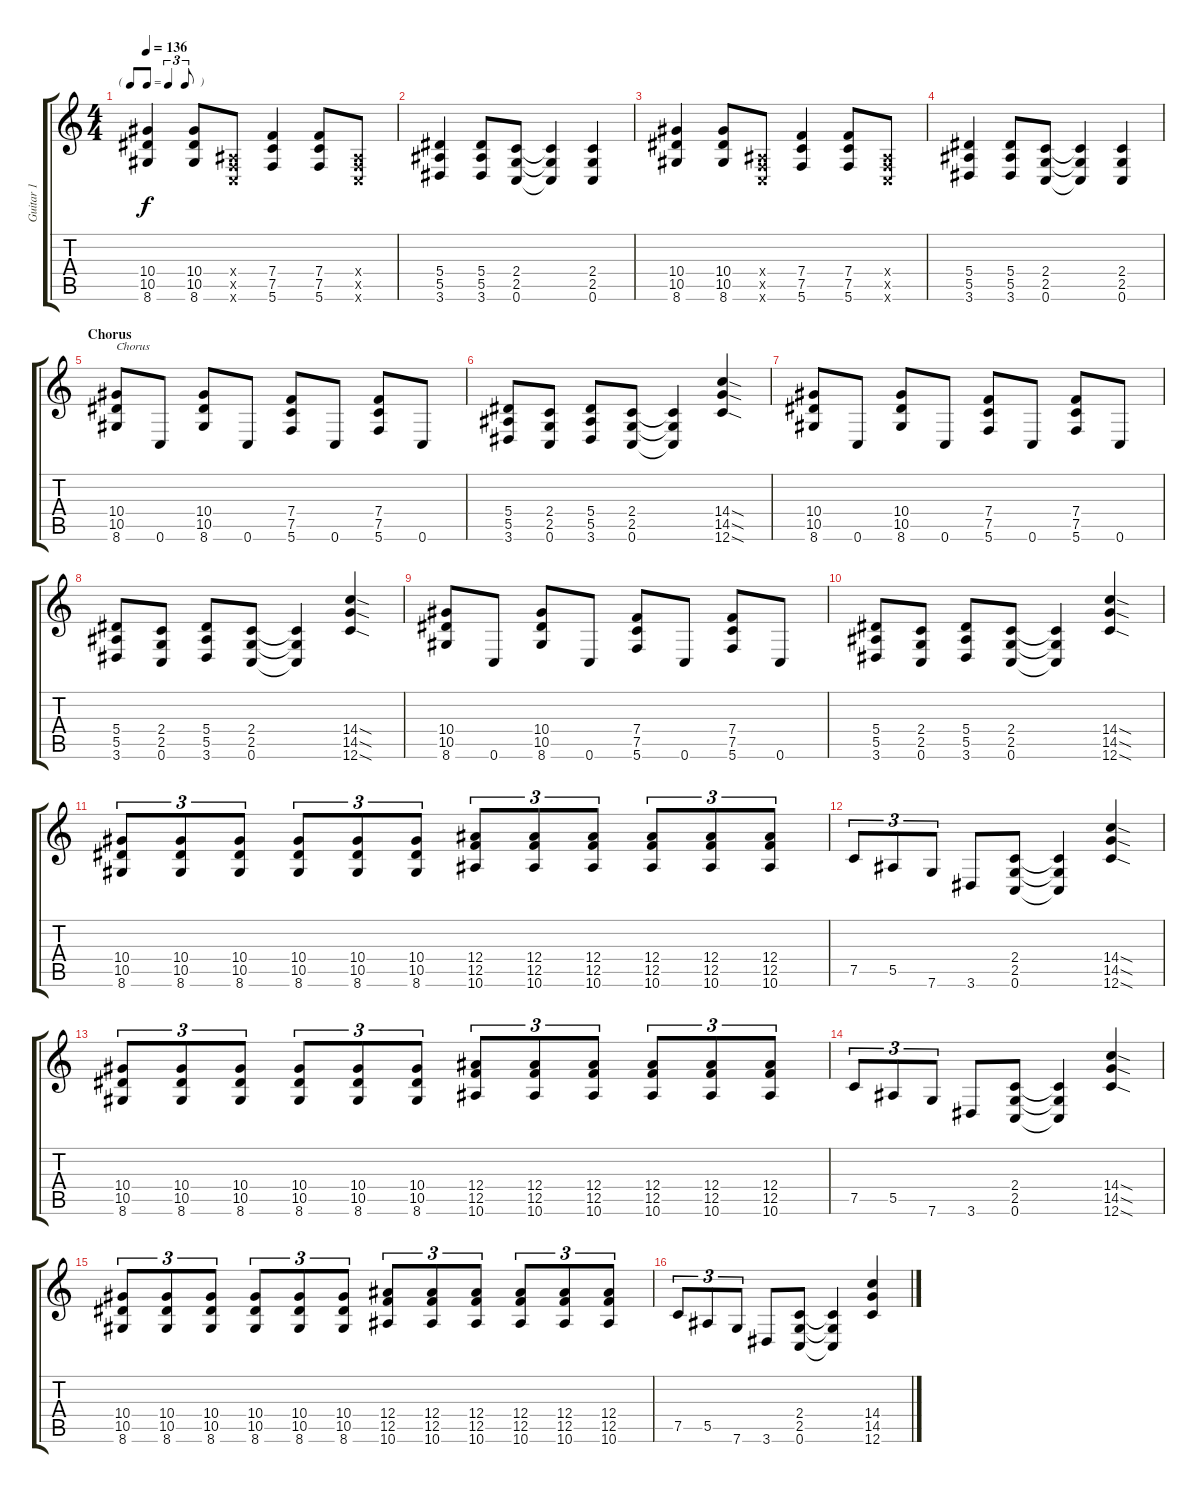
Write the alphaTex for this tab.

\track ("Guitar 1" "Guitar 1") {instrument distortionguitar}
\staff {score tabs}
\tuning (C4 G3 Eb3 Bb2 F2 C2) {hide}
\ts (4 4)
\tf triplet8th
\tempo 136
\clef g2
\ks c
(10.4 10.5 8.6).4{dy f} (10.4 10.5 8.6).8 (0.4{x} 0.5{x} 0.6{x}).8 (7.4 7.5 5.6).4 (7.4 7.5 5.6).8 (0.4{x} 0.5{x} 0.6{x}).8 |
(5.4 5.5 3.6).4 (5.4 5.5 3.6).8 (2.4 2.5 0.6).8 (2.4{t} 2.5{t} 0.6{t}).4 (2.4 2.5 0.6).4 |
(10.4 10.5 8.6).4 (10.4 10.5 8.6).8 (0.4{x} 0.5{x} 0.6{x}).8 (7.4 7.5 5.6).4 (7.4 7.5 5.6).8 (0.4{x} 0.5{x} 0.6{x}).8 |
(5.4 5.5 3.6).4 (5.4 5.5 3.6).8 (2.4 2.5 0.6).8 (2.4{t} 2.5{t} 0.6{t}).4 (2.4 2.5 0.6).4 |
\section ("" "Chorus")
(10.4 10.5 8.6).8{txt "Chorus"} 0.6.8 (10.4 10.5 8.6).8 0.6.8 (7.4 7.5 5.6).8 0.6.8 (7.4 7.5 5.6).8 0.6.8 |
(5.4 5.5 3.6).8 (2.4 2.5 0.6).8 (5.4 5.5 3.6).8 (2.4 2.5 0.6).8 (2.4{t} 2.5{t} 0.6{t}).4 (14.4{sod} 14.5{sod} 12.6{sod}).4 |
(10.4 10.5 8.6).8 0.6.8 (10.4 10.5 8.6).8 0.6.8 (7.4 7.5 5.6).8 0.6.8 (7.4 7.5 5.6).8 0.6.8 |
(5.4 5.5 3.6).8 (2.4 2.5 0.6).8 (5.4 5.5 3.6).8 (2.4 2.5 0.6).8 (2.4{t} 2.5{t} 0.6{t}).4 (14.4{sod} 14.5{sod} 12.6{sod}).4 |
(10.4 10.5 8.6).8 0.6.8 (10.4 10.5 8.6).8 0.6.8 (7.4 7.5 5.6).8 0.6.8 (7.4 7.5 5.6).8 0.6.8 |
(5.4 5.5 3.6).8 (2.4 2.5 0.6).8 (5.4 5.5 3.6).8 (2.4 2.5 0.6).8 (2.4{t} 2.5{t} 0.6{t}).4 (14.4{sod} 14.5{sod} 12.6{sod}).4 |
(10.4 10.5 8.6).8{tu (3 2)} (10.4 10.5 8.6).8{tu (3 2)} (10.4 10.5 8.6).8{tu (3 2)} (10.4 10.5 8.6).8{tu (3 2)} (10.4 10.5 8.6).8{tu (3 2)} (10.4 10.5 8.6).8{tu (3 2)} (12.4 12.5 10.6).8{tu (3 2)} (12.4 12.5 10.6).8{tu (3 2)} (12.4 12.5 10.6).8{tu (3 2)} (12.4 12.5 10.6).8{tu (3 2)} (12.4 12.5 10.6).8{tu (3 2)} (12.4 12.5 10.6).8{tu (3 2)} |
7.5.8{tu (3 2)} 5.5.8{tu (3 2)} 7.6.8{tu (3 2)} 3.6.8 (2.4 2.5 0.6).8 (2.4{t} 2.5{t} 0.6{t}).4 (14.4{sod} 14.5{sod} 12.6{sod}).4 |
(10.4 10.5 8.6).8{tu (3 2)} (10.4 10.5 8.6).8{tu (3 2)} (10.4 10.5 8.6).8{tu (3 2)} (10.4 10.5 8.6).8{tu (3 2)} (10.4 10.5 8.6).8{tu (3 2)} (10.4 10.5 8.6).8{tu (3 2)} (12.4 12.5 10.6).8{tu (3 2)} (12.4 12.5 10.6).8{tu (3 2)} (12.4 12.5 10.6).8{tu (3 2)} (12.4 12.5 10.6).8{tu (3 2)} (12.4 12.5 10.6).8{tu (3 2)} (12.4 12.5 10.6).8{tu (3 2)} |
7.5.8{tu (3 2)} 5.5.8{tu (3 2)} 7.6.8{tu (3 2)} 3.6.8 (2.4 2.5 0.6).8 (2.4{t} 2.5{t} 0.6{t}).4 (14.4{sod} 14.5{sod} 12.6{sod}).4 |
(10.4 10.5 8.6).8{tu (3 2)} (10.4 10.5 8.6).8{tu (3 2)} (10.4 10.5 8.6).8{tu (3 2)} (10.4 10.5 8.6).8{tu (3 2)} (10.4 10.5 8.6).8{tu (3 2)} (10.4 10.5 8.6).8{tu (3 2)} (12.4 12.5 10.6).8{tu (3 2)} (12.4 12.5 10.6).8{tu (3 2)} (12.4 12.5 10.6).8{tu (3 2)} (12.4 12.5 10.6).8{tu (3 2)} (12.4 12.5 10.6).8{tu (3 2)} (12.4 12.5 10.6).8{tu (3 2)} |
7.5.8{tu (3 2)} 5.5.8{tu (3 2)} 7.6.8{tu (3 2)} 3.6.8 (2.4 2.5 0.6).8 (2.4{t} 2.5{t} 0.6{t}).4 (14.4 14.5 12.6).4
